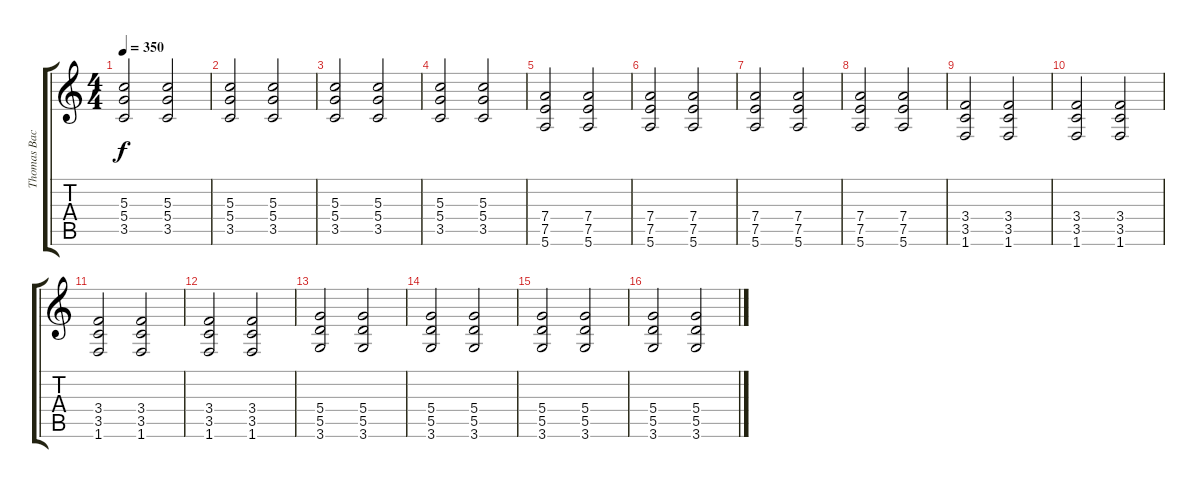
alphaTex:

\track ("Thomas Bacon - Lead Guitar" "Thomas Bac") {instrument overdrivenguitar}
\staff {score tabs}
\tuning (E4 B3 G3 D3 A2 E2) {hide}
\ts (4 4)
\tempo 350
\clef g2
\ks c
(5.3 5.4 3.5).2{dy f} (5.3 5.4 3.5).2 |
(5.3 5.4 3.5).2 (5.3 5.4 3.5).2 |
(5.3 5.4 3.5).2 (5.3 5.4 3.5).2 |
(5.3 5.4 3.5).2 (5.3 5.4 3.5).2 |
(7.4 7.5 5.6).2 (7.4 7.5 5.6).2 |
(7.4 7.5 5.6).2 (7.4 7.5 5.6).2 |
(7.4 7.5 5.6).2 (7.4 7.5 5.6).2 |
(7.4 7.5 5.6).2 (7.4 7.5 5.6).2 |
(3.4 3.5 1.6).2 (3.4 3.5 1.6).2 |
(3.4 3.5 1.6).2 (3.4 3.5 1.6).2 |
(3.4 3.5 1.6).2 (3.4 3.5 1.6).2 |
(3.4 3.5 1.6).2 (3.4 3.5 1.6).2 |
(5.4 5.5 3.6).2 (5.4 5.5 3.6).2 |
(5.4 5.5 3.6).2 (5.4 5.5 3.6).2 |
(5.4 5.5 3.6).2 (5.4 5.5 3.6).2 |
(5.4 5.5 3.6).2 (5.4 5.5 3.6).2
